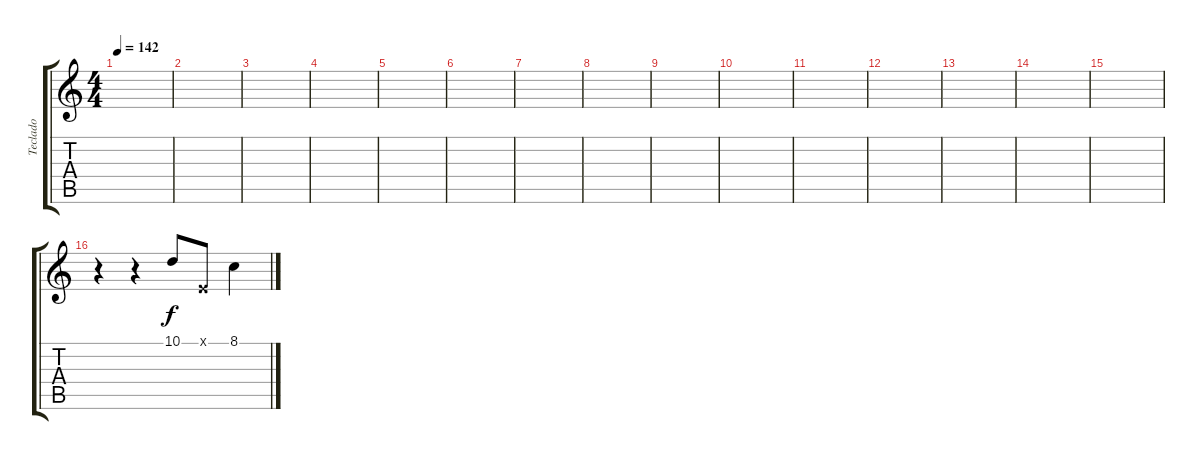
\track ("Teclado" "Teclado") {instrument choiraahs}
\staff {score tabs}
\tuning (E4 B3 G3 D3 A2 E2) {hide}
\ts (4 4)
\tempo 142
\clef g2
\ks c
|
|
|
|
|
|
|
|
|
|
|
|
|
|
|
r.4 r.4 10.1.8 0.1{x}.8 8.1.4
